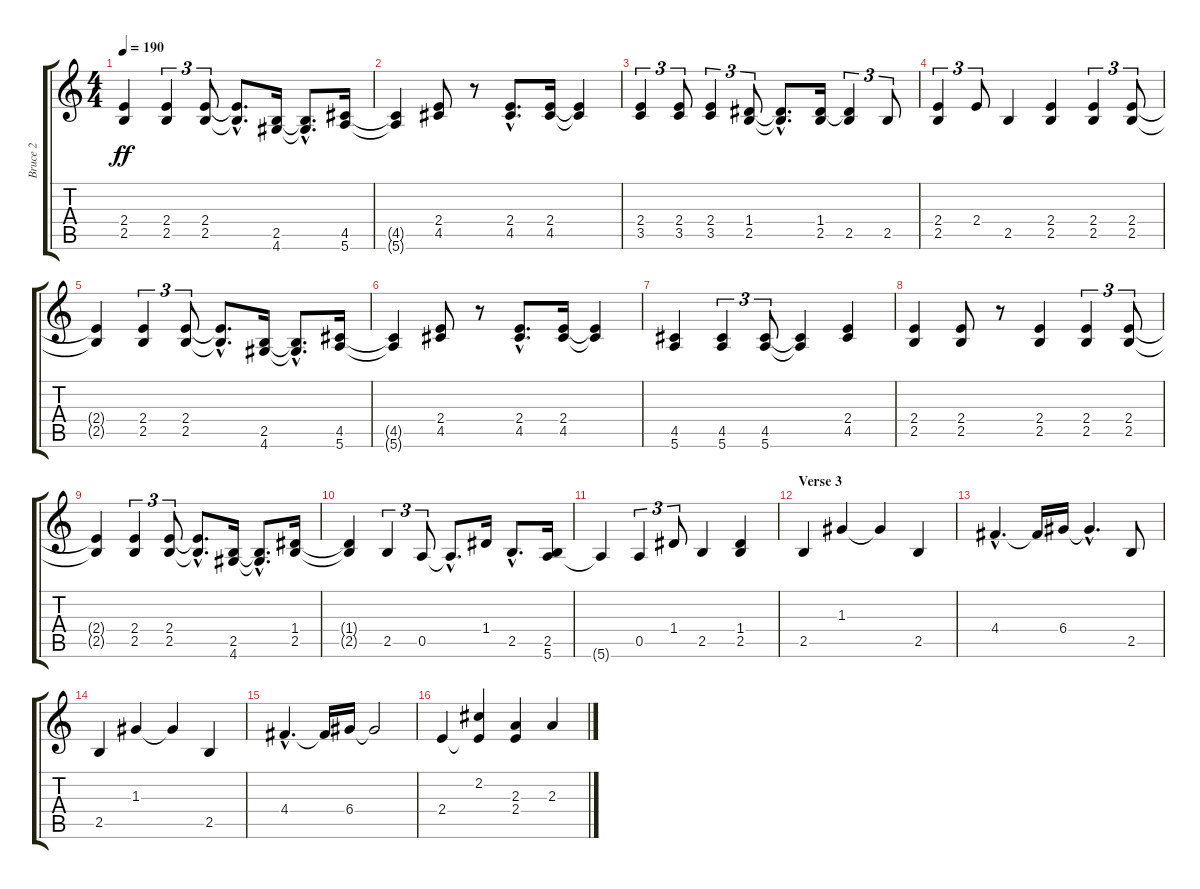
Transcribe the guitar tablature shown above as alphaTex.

\track ("Bruce 2" "Bruce 2") {instrument electricguitarclean}
\staff {score tabs}
\tuning (E4 B3 G3 D3 A2 E2) {hide}
\ts (4 4)
\tempo 190
\clef g2
\ks c
(2.4{t} 2.5{t}).4{dy ff} (2.4 2.5).4{tu (3 2)} (2.4 2.5).8{tu (3 2)} (2.4{hac t} 2.5{hac t}).8{d} (2.5 4.6).16 (2.5{hac t} 4.6{hac t}).8{d} (4.5 5.6).16 |
(4.5{t} 5.6{t}).4 (2.4 4.5).8 r.8 (2.4{hac} 4.5{hac}).8{d} (2.4 4.5).16 (2.4{t} 4.5{t}).4 |
(2.4 3.5).4{tu (3 2)} (2.4 3.5).8{tu (3 2)} (2.4 3.5).4{tu (3 2)} (1.4 2.5).8{tu (3 2)} (1.4{hac t} 2.5{hac t}).8{d} (1.4 2.5).16 (1.4{t} 2.5).4{tu (3 2)} 2.5.8{tu (3 2)} |
(2.4 2.5).4{tu (3 2)} 2.4.8{tu (3 2)} 2.5.4 (2.4 2.5).4 (2.4 2.5).4{tu (3 2)} (2.4 2.5).8{tu (3 2)} |
(2.4{t} 2.5{t}).4 (2.4 2.5).4{tu (3 2)} (2.4 2.5).8{tu (3 2)} (2.4{hac t} 2.5{hac t}).8{d} (2.5 4.6).16 (2.5{hac t} 4.6{hac t}).8{d} (4.5 5.6).16 |
(4.5{t} 5.6{t}).4 (2.4 4.5).8 r.8 (2.4{hac} 4.5{hac}).8{d} (2.4 4.5).16 (2.4{t} 4.5{t}).4 |
(4.5 5.6).4 (4.5 5.6).4{tu (3 2)} (4.5 5.6).8{tu (3 2)} (4.5{t} 5.6{t}).4 (2.4 4.5).4 |
(2.4 2.5).4 (2.4 2.5).8 r.8 (2.4 2.5).4 (2.4 2.5).4{tu (3 2)} (2.4 2.5).8{tu (3 2)} |
(2.4{t} 2.5{t}).4 (2.4 2.5).4{tu (3 2)} (2.4 2.5).8{tu (3 2)} (2.4{hac t} 2.5{hac t}).8{d} (2.5 4.6).16 (2.5{hac t} 4.6{hac t}).8{d} (1.4 2.5).16 |
(1.4{t} 2.5{t}).4 2.5.4{tu (3 2)} 0.5.8{tu (3 2)} 0.5{hac t}.8{d} 1.4.16 2.5{hac}.8{d} (2.5 5.6).16 |
5.6{t}.4 0.5.4{tu (3 2)} 1.4.8{tu (3 2)} 2.5.4 (1.4 2.5).4 |
\section ("" "Verse 3")
2.5.4 1.3.4 1.3{t}.4 2.5.4 |
4.4{hac}.4{d} 4.4{t}.16 6.4.16 6.4{hac t}.4{d} 2.5.8 |
2.5.4 1.3.4 1.3{t}.4 2.5.4 |
4.4{hac}.4{d} 4.4{t}.16 6.4.16 6.4{t}.2 |
2.4.4 (2.2 2.4{t}).4 (2.3 2.4).4 2.3.4
